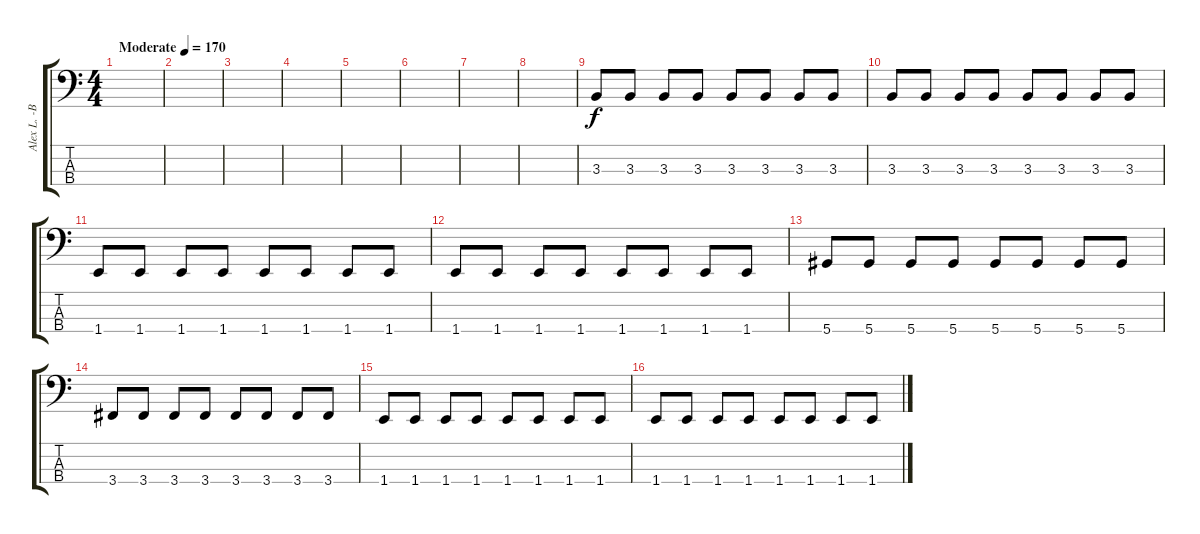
\track ("Alex L. -Bass" "Alex L. -B") {instrument electricbassfinger}
\staff {score tabs}
\tuning (Gb2 Db2 Ab1 Eb1) {hide}
\ts (4 4)
\tempo (170 "Moderate")
\clef f4
\ks c
|
|
|
|
|
|
|
|
3.3.8 3.3.8 3.3.8 3.3.8 3.3.8 3.3.8 3.3.8 3.3.8 |
3.3.8 3.3.8 3.3.8 3.3.8 3.3.8 3.3.8 3.3.8 3.3.8 |
1.4.8 1.4.8 1.4.8 1.4.8 1.4.8 1.4.8 1.4.8 1.4.8 |
1.4.8 1.4.8 1.4.8 1.4.8 1.4.8 1.4.8 1.4.8 1.4.8 |
5.4.8 5.4.8 5.4.8 5.4.8 5.4.8 5.4.8 5.4.8 5.4.8 |
3.4.8 3.4.8 3.4.8 3.4.8 3.4.8 3.4.8 3.4.8 3.4.8 |
1.4.8 1.4.8 1.4.8 1.4.8 1.4.8 1.4.8 1.4.8 1.4.8 |
1.4.8 1.4.8 1.4.8 1.4.8 1.4.8 1.4.8 1.4.8 1.4.8
